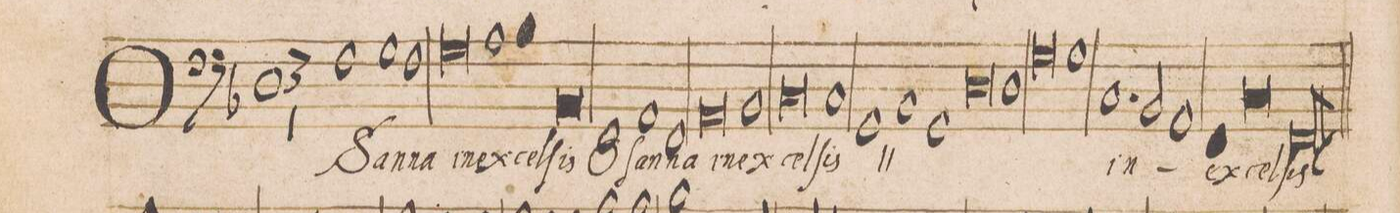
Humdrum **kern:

**kern	**text
*I"BASVS	*
*clefF4	*
*k[b-]	*
*met(3/1)	*
*M3/2	*
2F\	O-
2G\	-San-
2F\	-na
=59	=59
1G	in
2A\	ex-
=60	=60
2B-\	-cel-
1BB-	-ſis
=61	=61
2FF/	O-
2AA/	-ſan-
2FF/	-na
=62	=62
1AA	in
2BB-/	ex-
=63	=63
1C	-cel-
2C/	-ſis
=64	=64
*	*ij
2GG/	O-
2BB-/	-ſan-
2GG/	-na
=65	=65
1D	in
2D\	ex-
=66	=66
1G	-cel-
2G\	-ſis
*	*Xij
=67	=67
2.C/	in
4BB-/	.
2AA/	ex-
=68	=68
2FF/	-cel-
1C	.
=69	=69
1FF	-ſis.
2ryy	.
==	==
*-	*-
